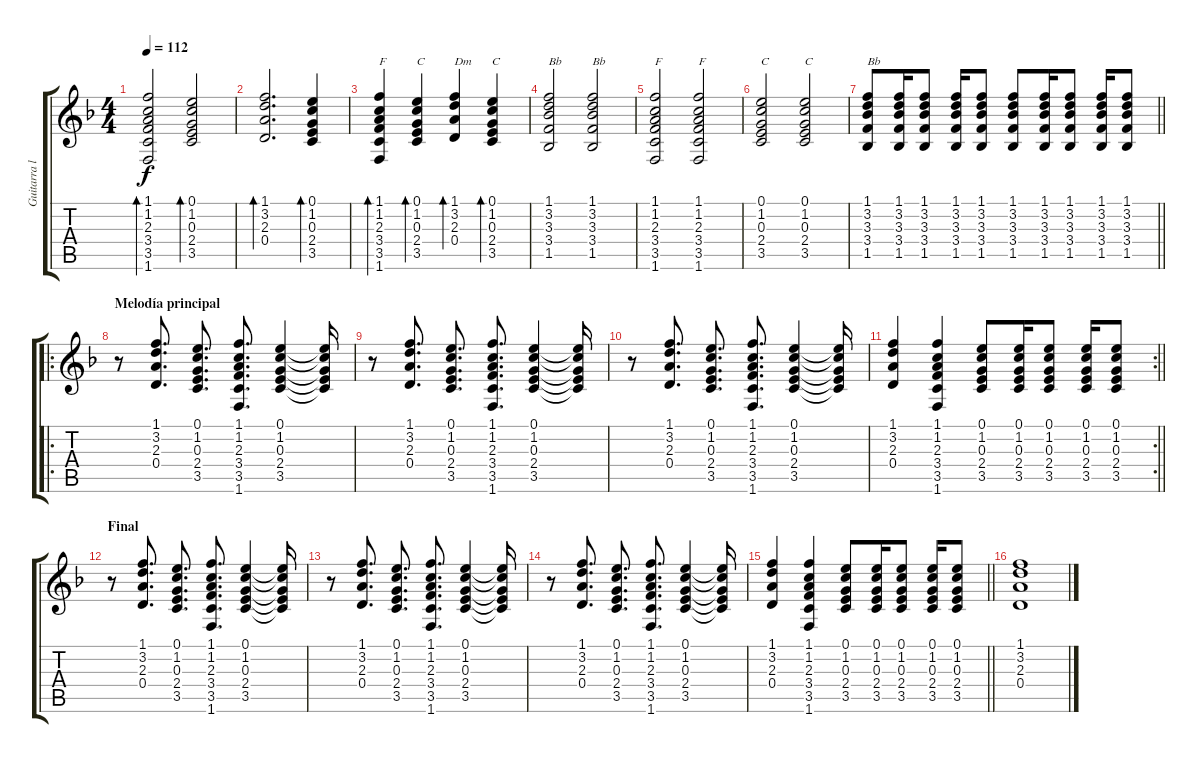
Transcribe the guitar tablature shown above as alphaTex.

\track ("Guitarra limpio" "Guitarra l") {instrument electricguitarclean}
\staff {score tabs}
\tuning (E4 B3 G3 D3 A2 E2) {hide}
\ts (4 4)
\tempo 112
\clef g2
\ks dminor
(1.1 1.2 2.3 3.4 3.5 1.6).2{bd 60 dy f} (0.1 1.2 0.3 2.4 3.5).2{bd 60} |
(1.1 3.2 2.3 0.4).2{d bd 60} (0.1 1.2 0.3 2.4 3.5).4{bd 60} |
(1.1 1.2 2.3 3.4 3.5 1.6).4{bd 120 txt "F"} (0.1 1.2 0.3 2.4 3.5).4{bd 120 txt "C"} (1.1 3.2 2.3 0.4).4{bd 120 txt "Dm"} (0.1 1.2 0.3 2.4 3.5).4{bd 120 txt "C"} |
(1.1 3.2 3.3 3.4 1.5).2{txt "Bb"} (1.1 3.2 3.3 3.4 1.5).2{txt "Bb"} |
(1.1 1.2 2.3 3.4 3.5 1.6).2{txt "F"} (1.1 1.2 2.3 3.4 3.5 1.6).2{txt "F"} |
(0.1 1.2 0.3 2.4 3.5).2{txt "C"} (0.1 1.2 0.3 2.4 3.5).2{txt "C"} |
\barLineRight lightlight
(1.1 3.2 3.3 3.4 1.5).8{txt "Bb"} (1.1 3.2 3.3 3.4 1.5).16 (1.1 3.2 3.3 3.4 1.5).8 (1.1 3.2 3.3 3.4 1.5).16 (1.1 3.2 3.3 3.4 1.5).8 (1.1 3.2 3.3 3.4 1.5).8 (1.1 3.2 3.3 3.4 1.5).16 (1.1 3.2 3.3 3.4 1.5).8 (1.1 3.2 3.3 3.4 1.5).16 (1.1 3.2 3.3 3.4 1.5).8 |
\ro
\section ("" "Melodía principal")
r.8 (1.1 3.2 2.3 0.4).8{d} (0.1 1.2 0.3 2.4 3.5).8{d} (1.1 1.2 2.3 3.4 3.5 1.6).8{d} (0.1 1.2 0.3 2.4 3.5).4 (0.1{t} 1.2{t} 0.3{t} 2.4{t} 3.5{t}).16 |
r.8 (1.1 3.2 2.3 0.4).8{d} (0.1 1.2 0.3 2.4 3.5).8{d} (1.1 1.2 2.3 3.4 3.5 1.6).8{d} (0.1 1.2 0.3 2.4 3.5).4 (0.1{t} 1.2{t} 0.3{t} 2.4{t} 3.5{t}).16 |
r.8 (1.1 3.2 2.3 0.4).8{d} (0.1 1.2 0.3 2.4 3.5).8{d} (1.1 1.2 2.3 3.4 3.5 1.6).8{d} (0.1 1.2 0.3 2.4 3.5).4 (0.1{t} 1.2{t} 0.3{t} 2.4{t} 3.5{t}).16 |
\rc 2
\barLineRight lightlight
(1.1 3.2 2.3 0.4).4 (1.1 1.2 2.3 3.4 3.5 1.6).4 (0.1 1.2 0.3 2.4 3.5).8 (0.1 1.2 0.3 2.4 3.5).16 (0.1 1.2 0.3 2.4 3.5).8 (0.1 1.2 0.3 2.4 3.5).16 (0.1 1.2 0.3 2.4 3.5).8 |
\section ("" "Final")
r.8 (1.1 3.2 2.3 0.4).8{d} (0.1 1.2 0.3 2.4 3.5).8{d} (1.1 1.2 2.3 3.4 3.5 1.6).8{d} (0.1 1.2 0.3 2.4 3.5).4 (0.1{t} 1.2{t} 0.3{t} 2.4{t} 3.5{t}).16 |
r.8 (1.1 3.2 2.3 0.4).8{d} (0.1 1.2 0.3 2.4 3.5).8{d} (1.1 1.2 2.3 3.4 3.5 1.6).8{d} (0.1 1.2 0.3 2.4 3.5).4 (0.1{t} 1.2{t} 0.3{t} 2.4{t} 3.5{t}).16 |
r.8 (1.1 3.2 2.3 0.4).8{d} (0.1 1.2 0.3 2.4 3.5).8{d} (1.1 1.2 2.3 3.4 3.5 1.6).8{d} (0.1 1.2 0.3 2.4 3.5).4 (0.1{t} 1.2{t} 0.3{t} 2.4{t} 3.5{t}).16 |
\barLineRight lightlight
(1.1 3.2 2.3 0.4).4 (1.1 1.2 2.3 3.4 3.5 1.6).4 (0.1 1.2 0.3 2.4 3.5).8 (0.1 1.2 0.3 2.4 3.5).16 (0.1 1.2 0.3 2.4 3.5).8 (0.1 1.2 0.3 2.4 3.5).16 (0.1 1.2 0.3 2.4 3.5).8 |
(1.1 3.2 2.3 0.4).1
